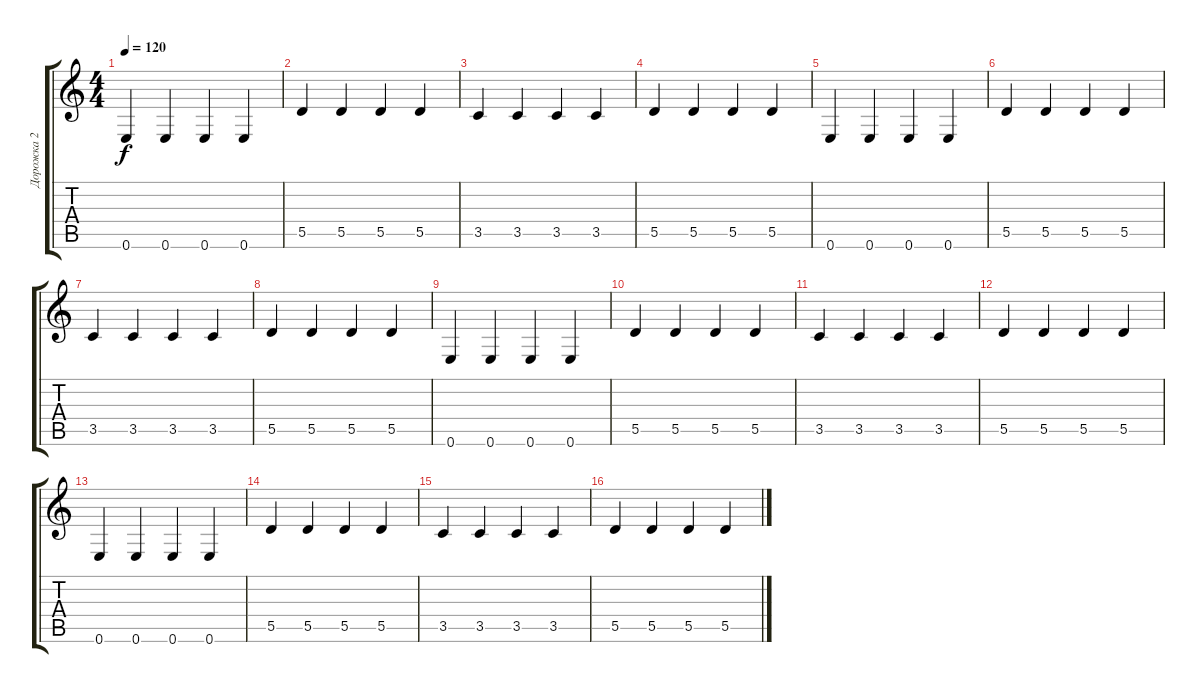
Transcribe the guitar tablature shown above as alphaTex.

\track ("Дорожка 2" "Дорожка 2") {instrument electricbassfinger}
\staff {score tabs}
\tuning (E4 B3 G3 D3 A2 E2) {hide}
\ts (4 4)
\tempo 120
\clef g2
\ks c
0.6.4{dy f} 0.6.4 0.6.4 0.6.4 |
5.5.4 5.5.4 5.5.4 5.5.4 |
3.5.4 3.5.4 3.5.4 3.5.4 |
5.5.4 5.5.4 5.5.4 5.5.4 |
0.6.4 0.6.4 0.6.4 0.6.4 |
5.5.4 5.5.4 5.5.4 5.5.4 |
3.5.4 3.5.4 3.5.4 3.5.4 |
5.5.4 5.5.4 5.5.4 5.5.4 |
0.6.4 0.6.4 0.6.4 0.6.4 |
5.5.4 5.5.4 5.5.4 5.5.4 |
3.5.4 3.5.4 3.5.4 3.5.4 |
5.5.4 5.5.4 5.5.4 5.5.4 |
0.6.4 0.6.4 0.6.4 0.6.4 |
5.5.4 5.5.4 5.5.4 5.5.4 |
3.5.4 3.5.4 3.5.4 3.5.4 |
5.5.4 5.5.4 5.5.4 5.5.4
